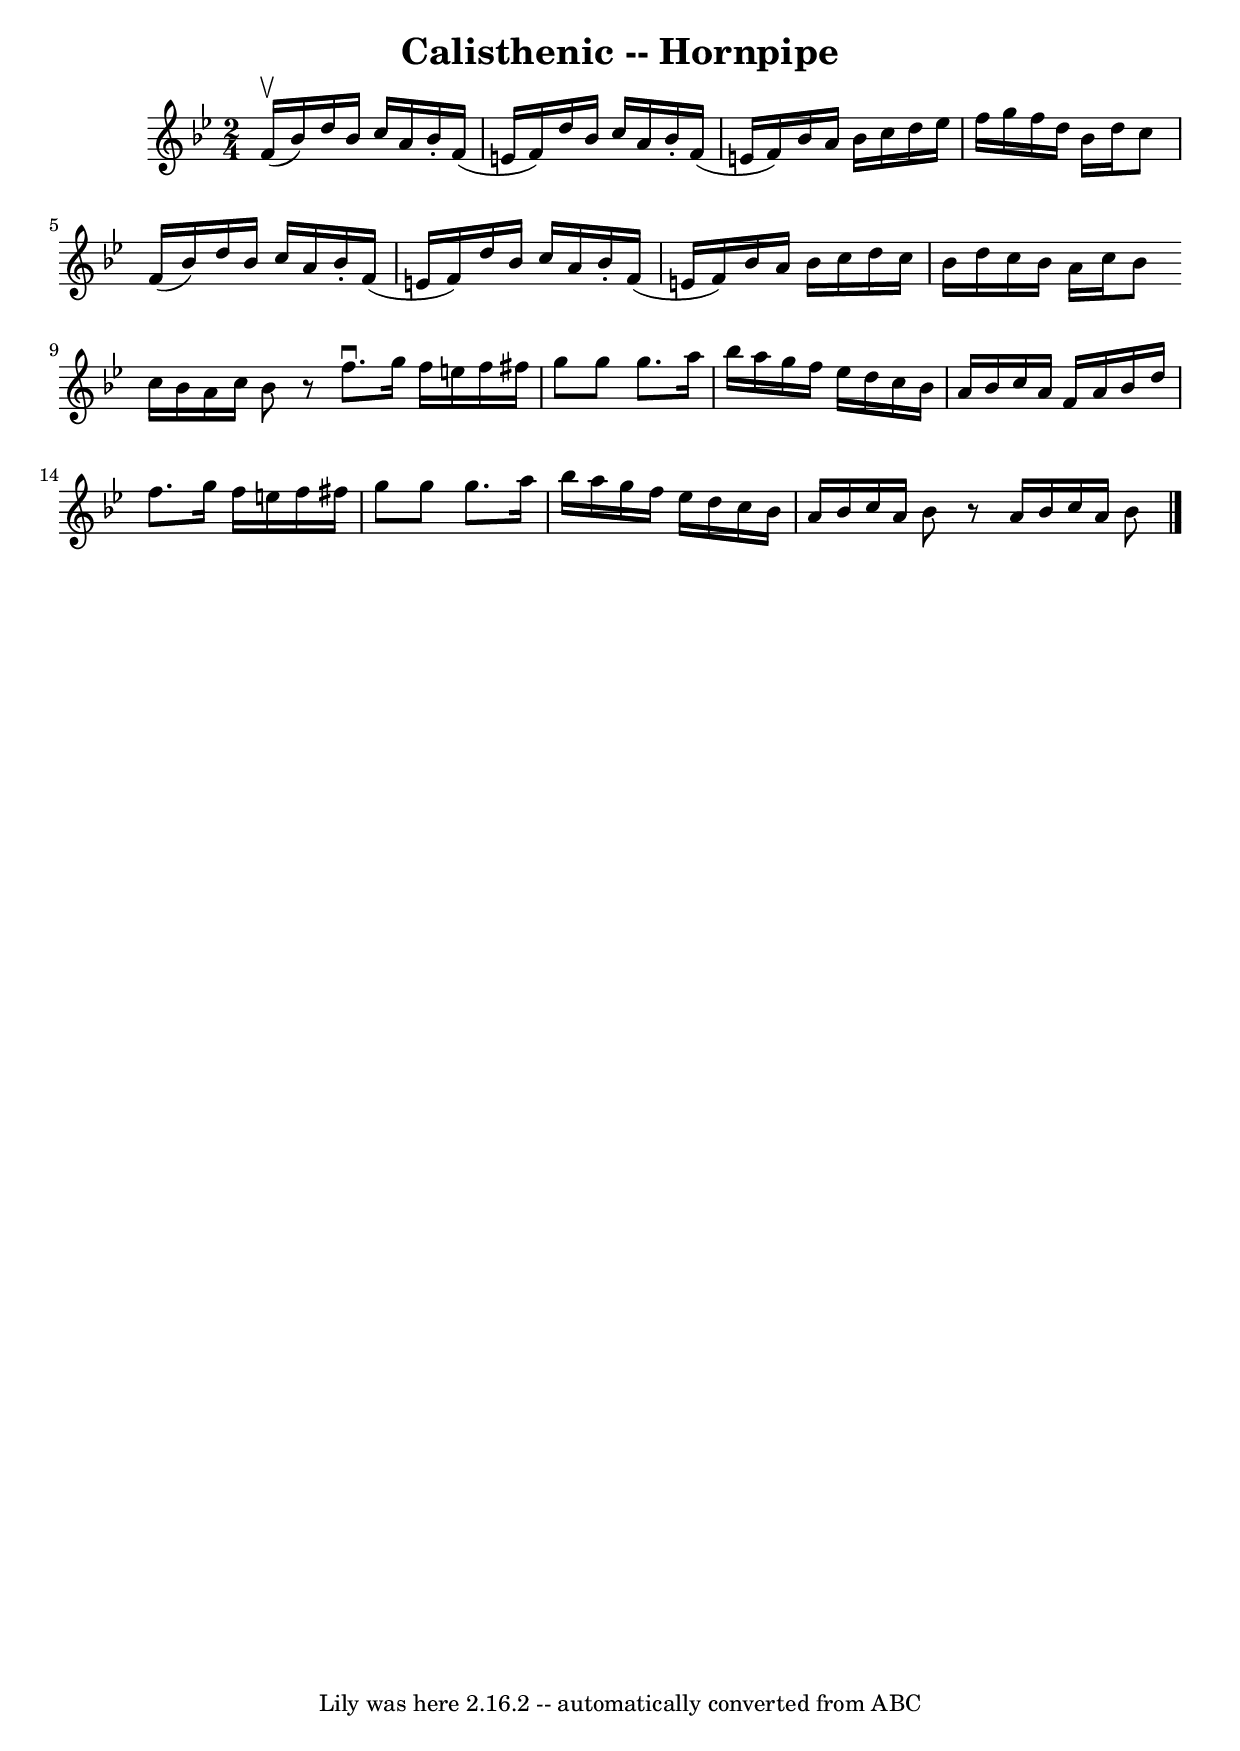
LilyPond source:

\version "2.16.2"
\include "Mammoth.ily"
\header {
  %% book = "Cole's 1000 Fiddle Tunes"
  crossRefNumber = "1"
  footnotes = ""
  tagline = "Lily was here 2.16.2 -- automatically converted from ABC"
  title = "Calisthenic -- Hornpipe"

}
voicedefault =  {


  \time 2/4 
  \key bes \major f'16 (^\upbow bes'16) |
  d''16    
  bes'16 c''16 a'16 bes'16-. f'16 (e'16 f'16) |
  
  d''16 bes'16 c''16 a'16 bes'16-. f'16 (e'16 f'16)  |
  bes'16 a'16 bes'16 c''16 d''16 ees''16 f''16    
  g''16  |
  f''16 d''16 bes'16 d''16 c''8 f'16 (bes'16) |
  d''16 bes'16 c''16 a'16 bes'16-. f'16 (e'16   
  f'16) |
  d''16 bes'16 c''16 a'16 bes'16-. f'16 (
  e'16 f'16) |
  bes'16 a'16 bes'16 c''16 d''16 c''16 
  bes'16 d''16  |
  c''16 bes'16 a'16 c''16 bes'8  
  \bar ":|" c''16 bes'16 a'16 c''16 bes'8    r8 \bar "|."     
  \bar "|:" f''8.^\downbow g''16 f''16 e''16 f''16 fis''16   |
  g''8 g''8 g''8. a''16  |
  bes''16 a''16 g''16 
  f''16 ees''16 d''16 c''16 bes'16  |
  a'16 bes'16    
  c''16 a'16 f'16 a'16 bes'16 d''16  |
  f''8. g''16   
  f''16 e''16 f''16 fis''16  |
  g''8 g''8 g''8. a''16   |
  bes''16 a''16 g''16 f''16 ees''16 d''16 c''16    
  bes'16  |
  a'16 bes'16 c''16 a'16 bes'8    r8 \bar ":|"   
  a'16 bes'16 c''16 a'16 bes'8  \bar "|."   

}

\score{
  <<

    \context Staff="default"
    {
      \voicedefault 
      
    }

  >>
  \layout {
    
  }
  \midi {
  }

}
